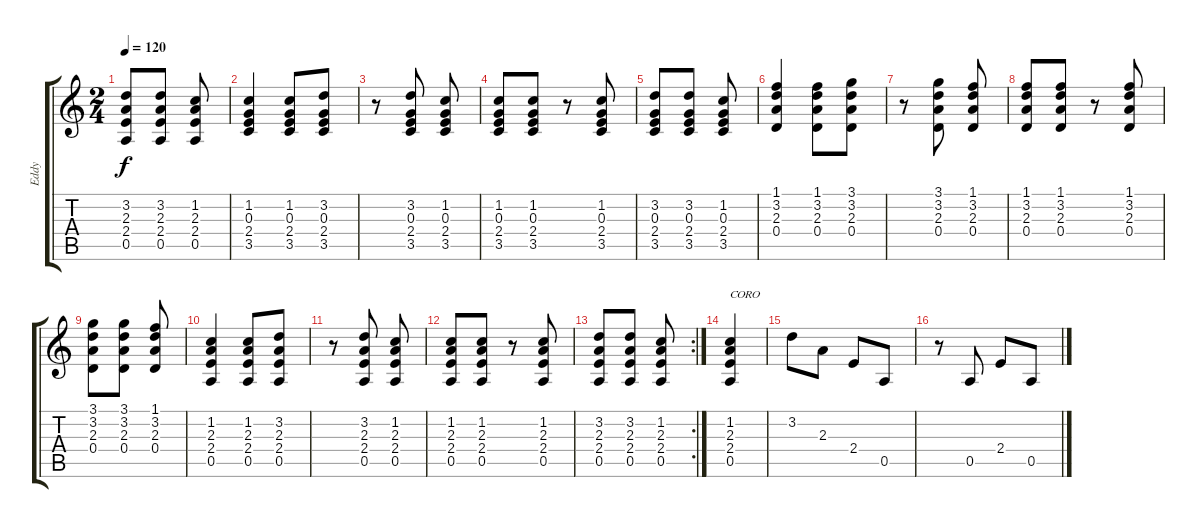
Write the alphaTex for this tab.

\track ("Eddy " "Eddy ") {instrument electricguitarclean}
\staff {score tabs}
\tuning (E4 B3 G3 D3 A2 E2) {hide}
\ts (2 4)
\tempo 120
\clef g2
\ks c
(3.2 2.3 2.4 0.5).8{dy f} (3.2 2.3 2.4 0.5).8 (1.2 2.3 2.4 0.5).8 |
(1.2 0.3 2.4 3.5).4 (1.2 0.3 2.4 3.5).8 (3.2 0.3 2.4 3.5).8 |
r.8 (3.2 0.3 2.4 3.5).8 (1.2 0.3 2.4 3.5).8 |
(1.2 0.3 2.4 3.5).8 (1.2 0.3 2.4 3.5).8 r.8 (1.2 0.3 2.4 3.5).8 |
(3.2 0.3 2.4 3.5).8 (3.2 0.3 2.4 3.5).8 (1.2 0.3 2.4 3.5).8 |
(1.1 3.2 2.3 0.4).4 (1.1 3.2 2.3 0.4).8 (3.1 3.2 2.3 0.4).8 |
r.8 (3.1 3.2 2.3 0.4).8 (1.1 3.2 2.3 0.4).8 |
(1.1 3.2 2.3 0.4).8 (1.1 3.2 2.3 0.4).8 r.8 (1.1 3.2 2.3 0.4).8 |
(3.1 3.2 2.3 0.4).8 (3.1 3.2 2.3 0.4).8 (1.1 3.2 2.3 0.4).8 |
(1.2 2.3 2.4 0.5).4 (1.2 2.3 2.4 0.5).8 (3.2 2.3 2.4 0.5).8 |
r.8 (3.2 2.3 2.4 0.5).8 (1.2 2.3 2.4 0.5).8 |
(1.2 2.3 2.4 0.5).8 (1.2 2.3 2.4 0.5).8 r.8 (1.2 2.3 2.4 0.5).8 |
\rc 2
(3.2 2.3 2.4 0.5).8 (3.2 2.3 2.4 0.5).8 (1.2 2.3 2.4 0.5).8 |
(1.2 2.3 2.4 0.5).4{txt "CORO"} |
3.2.8 2.3.8 2.4.8 0.5.8 |
r.8 0.5.8 2.4.8 0.5.8
